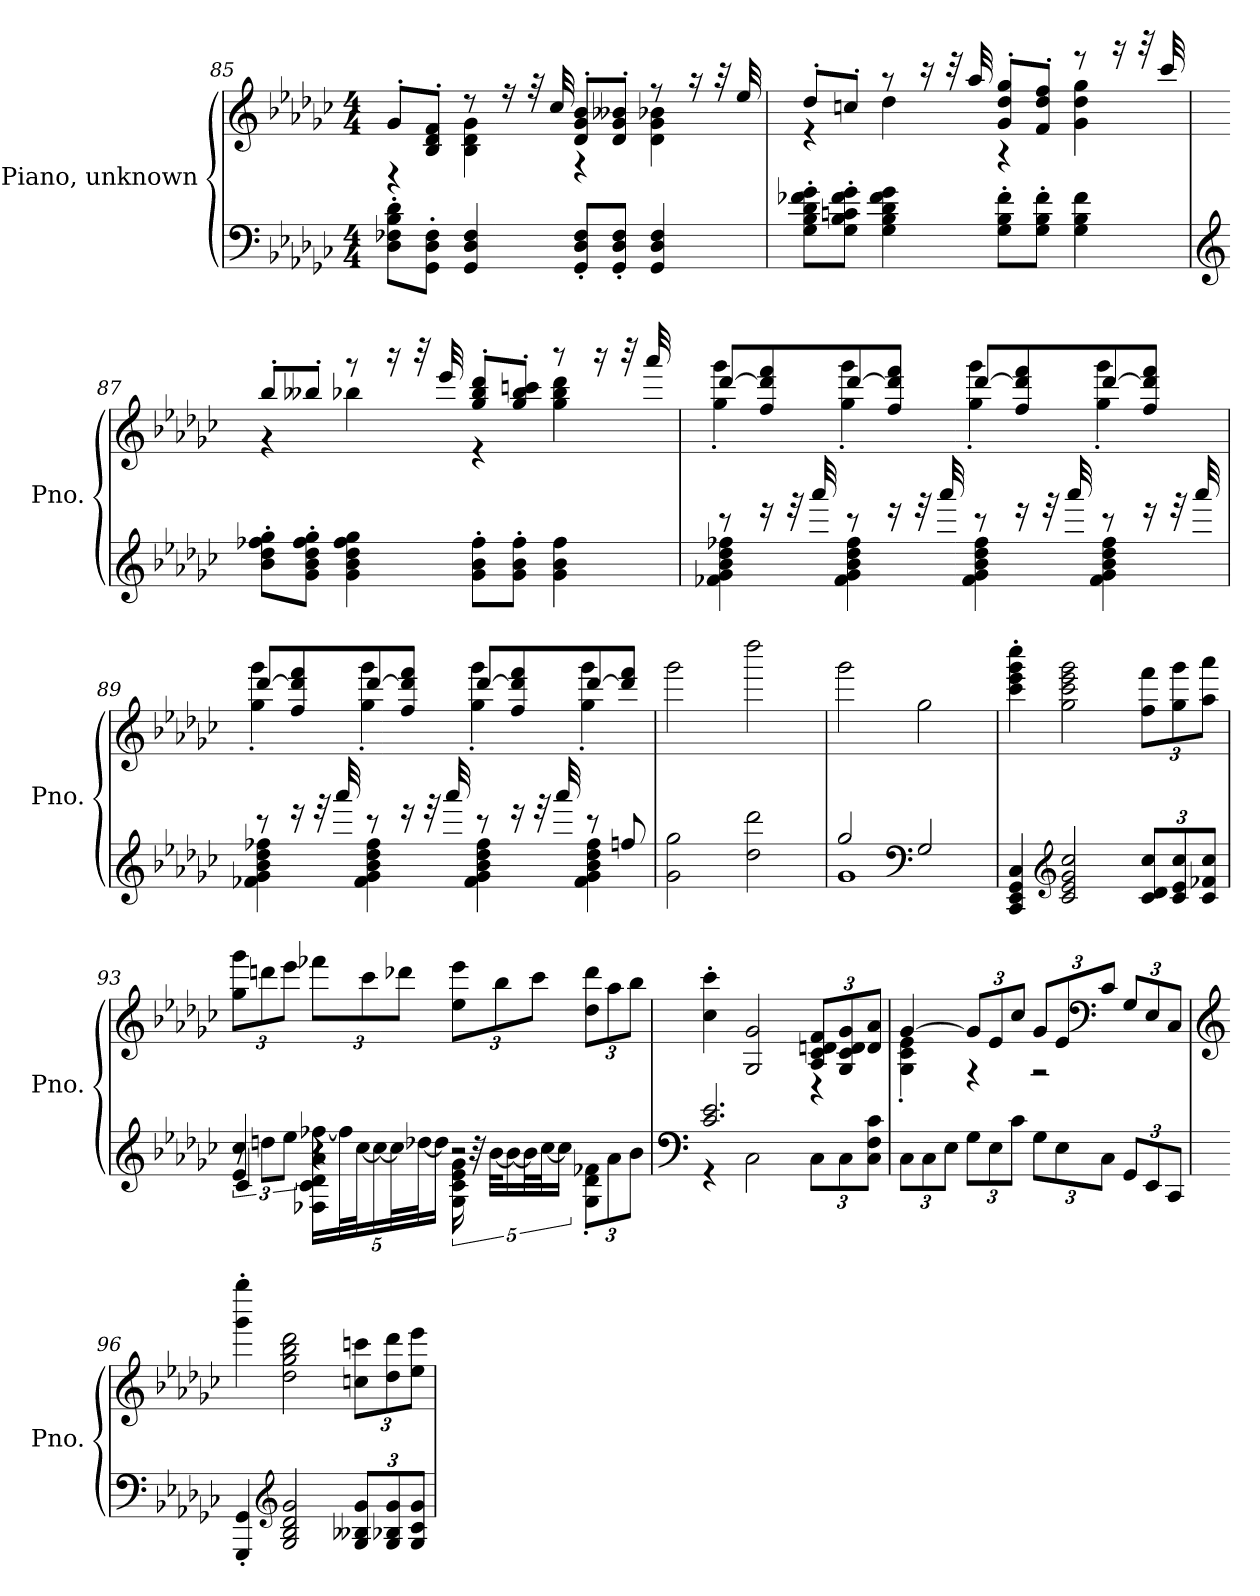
**kern	**kern
*part1	*part1
*staff2	*staff1
*I"Piano, unknown	*
*I'Pno.	*
*clefF4	*clefG2
*k[b-e-a-d-g-c-]	*k[b-e-a-d-g-c-]
*M4/4	*M4/4
=85	=85
*	*^
8D-\' 8F-X\' 8B-\' 8d-\'L	8g-'/L	4r
8GG-\' 8D-\' 8F-\'J	8B-/' 8d-/' 8f/'J	.
4GG-/ 4D-/ 4F-/	8r	4B-\ 4d-\ 4g-\
.	16r	.
.	32r	.
.	32cc-/	.
8GG-/' 8D-/' 8F-/'L	8d-/' 8g-/' 8b-/'L	4r
8GG-/' 8D-/' 8F-/'J	8d-/' 8g-/' 8b--X/'J	.
4GG-/ 4D-/ 4F-/	8r	4d-\ 4g-\ 4b-X\
.	16r	.
.	32r	.
.	32ee-/	.
!!LO:LB:g=z	!!
=86	=86	=86
8G-\' 8B-\' 8d-\' 8f-X\' 8g-\'L	8dd-'/L	4r
8G-\' 8B-\' 8cn\' 8f-\' 8g-\'J	8ccn'/J	.
4G-\ 4B-\ 4d-\ 4f-\ 4g-\	8r	4dd-\
.	16r	.
.	32r	.
.	32aa-/	.
8G-\' 8B-\' 8f-\'L	8g-/' 8dd-/' 8gg-/'L	4r
8G-\' 8B-\' 8f-\'J	8f/' 8dd-/' 8ff/'J	.
4G-\ 4B-\ 4f-\	8r	4g-\ 4dd-\ 4gg-\
.	16r	.
.	32r	.
.	32ccc-/	.
=87	=87	=87
*clefG2	*	*
8b-\' 8dd-\' 8ff-X\' 8gg-\'L	8bb-'/L	4r
8g-\' 8b-\' 8dd-\' 8ff-\' 8gg-\'J	8bb--X'/J	.
4g-\ 4b-\ 4dd-\ 4ff-\ 4gg-\	8r	4bb-X\
.	16r	.
.	32r	.
.	32eee-/	.
8g-\' 8b-\' 8ff-\'L	8gg-/' 8bb-/' 8ddd-/'L	4r
8g-\' 8b-\' 8ff-\'J	8gg-/' 8bb-/' 8cccn/'J	.
4g-\ 4b-\ 4ff-\	8r	4gg-\ 4bb-\ 4ddd-\
.	16r	.
.	32r	.
.	32aaa-/	.
!!LO:LB:g=z	!!
=88	=88	=88
*^	*	*
8r	4f-X\ 4g-\ 4b-\ 4dd-\ 4ff-X\	[8ddd-/L	4gg-\' 4ggg-\'
16r	.	8ff/ 8ddd-/] 8fff/	.
32r	.	.	.
32aaa-/	.	.	.
8r	4f-\ 4g-\ 4b-\ 4dd-\ 4ff-\	[8ddd-/	4gg-\' 4ggg-\'
16r	.	8ff/ 8ddd-/] 8fff/J	.
32r	.	.	.
32aaa-/	.	.	.
8r	4f-\ 4g-\ 4b-\ 4dd-\ 4ff-\	[8ddd-/L	4gg-\' 4ggg-\'
16r	.	8ff/ 8ddd-/] 8fff/	.
32r	.	.	.
32aaa-/	.	.	.
8r	4f-\ 4g-\ 4b-\ 4dd-\ 4ff-\	[8ddd-/	4gg-\' 4ggg-\'
16r	.	8ff/ 8ddd-/] 8fff/J	.
32r	.	.	.
32aaa-/	.	.	.
!!LO:LB:g=z	!!
=89	=89	=89	=89
8r	4f-X\ 4g-\ 4b-\ 4dd-\ 4ff-X\	[8ddd-/L	4gg-\' 4ggg-\'
16r	.	8ff/ 8ddd-/] 8fff/	.
32r	.	.	.
32aaa-/	.	.	.
8r	4f-\ 4g-\ 4b-\ 4dd-\ 4ff-\	[8ddd-/	4gg-\' 4ggg-\'
16r	.	8ff/ 8ddd-/] 8fff/J	.
32r	.	.	.
32aaa-/	.	.	.
8r	4f-\ 4g-\ 4b-\ 4dd-\ 4ff-\	[8ddd-/L	4gg-\' 4ggg-\'
16r	.	8ff/ 8ddd-/] 8fff/	.
32r	.	.	.
32aaa-/	.	.	.
8r	4f-\ 4g-\ 4b-\ 4dd-\ 4ff-\	[8ddd-/	4gg-\' 4ggg-\'
8ffn/	.	8ddd-/] 8fff/J	.
*v	*v	*	*
*	*v	*v
=90	=90
2g-\ 2gg-\	2ggg-\
2dd-\ 2ddd-\	2dddd-\
=91	=91
*^	*
2gg-/	1g-	2ggg-\
*clefF4	*	*
2G-/	.	2gg-\
*v	*v	*
=92	=92
4CC-/ 4EE-/ 4GG-/ 4C-/	4ccc-\' 4eee-\' 4ggg-\' 4cccc-\'
*clefG2	*
2c-/ 2e-/ 2g-/ 2cc-/	2gg-\ 2ccc-\ 2eee-\ 2ggg-\
*Xbrackettup	*Xbrackettup
12c-/ 12d-/ 12cc-/L	12ff\ 12fff\L
12c-/ 12e-/ 12cc-/	12gg-\ 12ggg-\
12c-/ 12f-X/ 12cc-/J	12aa-\ 12aaa-\J
!!LO:LB:g=z
=93	=93
*^	*
*	*brackettup	*
*	*^	*
4e-/ 4cc-/	12r	4c-/	12gg-\ 12ggg-\L
.	12ddn\L	.	12dddn\
.	12ee-\J	.	12eee-\J
*	*Xbrackettup	*	*
4r	20F-X\ 20c-\ 20d-\ 20a-\ [20ff-X\LL	4r	12fff-X\L
.	40ff-\L]	.	.
.	[40cc-\J	.	.
.	.	.	12ccc-\
.	20cc-\_	.	.
.	40cc-\L]	.	.
.	.	.	12ddd-X\J
.	[40dd-X\J	.	.
.	20dd-\JJ]	.	.
*	*brackettup	*	*
2r	20G-\ 20c-\ 20e-\ 20g-\	2r	12ee-\ 12eee-\L
.	40r	.	.
.	[40b-\KLL	.	.
.	.	.	12bb-\
.	20b-\_	.	.
.	40b-\L]	.	.
.	.	.	12ccc-\J
.	[40cc-\J	.	.
.	20cc-\JJ]	.	.
*	*Xbrackettup	*	*
.	12G-\' 12d-\' 12f-X\'L	.	12dd-\ 12ddd-\L
.	12a-\	.	12aa-\
.	12b-\J	.	12bb-\J
*v	*v	*v	*
=94	=94
*clefF4	*
*^	*
2.c-/ 2.e-/	4r	4cc-\' 4ccc-\'
.	2C-\	2G-/ 2g-/
4r	12C-\L	12A-/ 12c-/ 12dn/ 12f/L
.	12C-\	12G-/ 12c-/ 12d/ 12g-/
.	12C-\ 12F\ 12c-\J	12d/ 12a-/J
*v	*v	*
!!LO:LB:g=z
=95	=95
*	*^
12C-\L	[4g-/	4G-\' 4c-\' 4e-\'
12C-\	.	.
12E-\J	.	.
12G-\L	12g-/L]	4r
12E-\	12e-/	.
12c-\J	12cc-/J	.
12G-\L	12g-/L	2r
12E-\	12e-/	.
*	*clefF4	*
12C-\J	12c-/J	.
12GG-/L	12G-/L	.
12EE-/	12E-/	.
12CC-/J	12C-/J	.
*	*v	*v
=96	=96
*	*clefG2
4GGG-/' 4GG-/'	4ggg-\' 4gggg-\'
*clefG2	*
2G-/ 2B-/ 2d-/ 2g-/	2dd-\ 2gg-\ 2bb-\ 2ddd-\
12G-/ 12B--X/ 12g-/L	12ccn\ 12cccn\L
12G-/ 12B-X/ 12g-/	12dd-\ 12ddd-\
12G-/ 12c-/ 12g-/J	12ee-\ 12eee-\J
=	=
*-	*-
